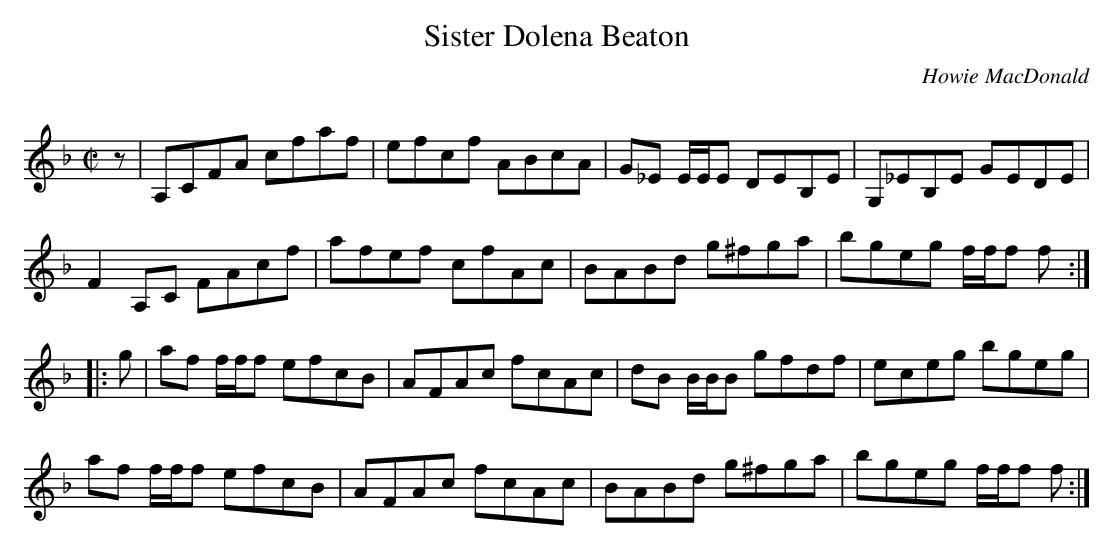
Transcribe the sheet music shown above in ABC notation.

X:1
T:Sister Dolena Beaton
C:Howie MacDonald
Q:333
L:1/8
M:C|
K:F
z|A,CFA cfaf|efcf ABcA|G_E E/E/E DEB,E|G,_EB,E GEDE|
F2 A,C FAcf|afef cfAc|BABd g^fga|bgeg f/f/f f:|
|:g|af f/f/f efcB|AFAc fcAc|dB B/B/B gfdf|eceg bgeg|
af f/f/f efcB|AFAc fcAc|BABd g^fga|bgeg f/f/f f:|
